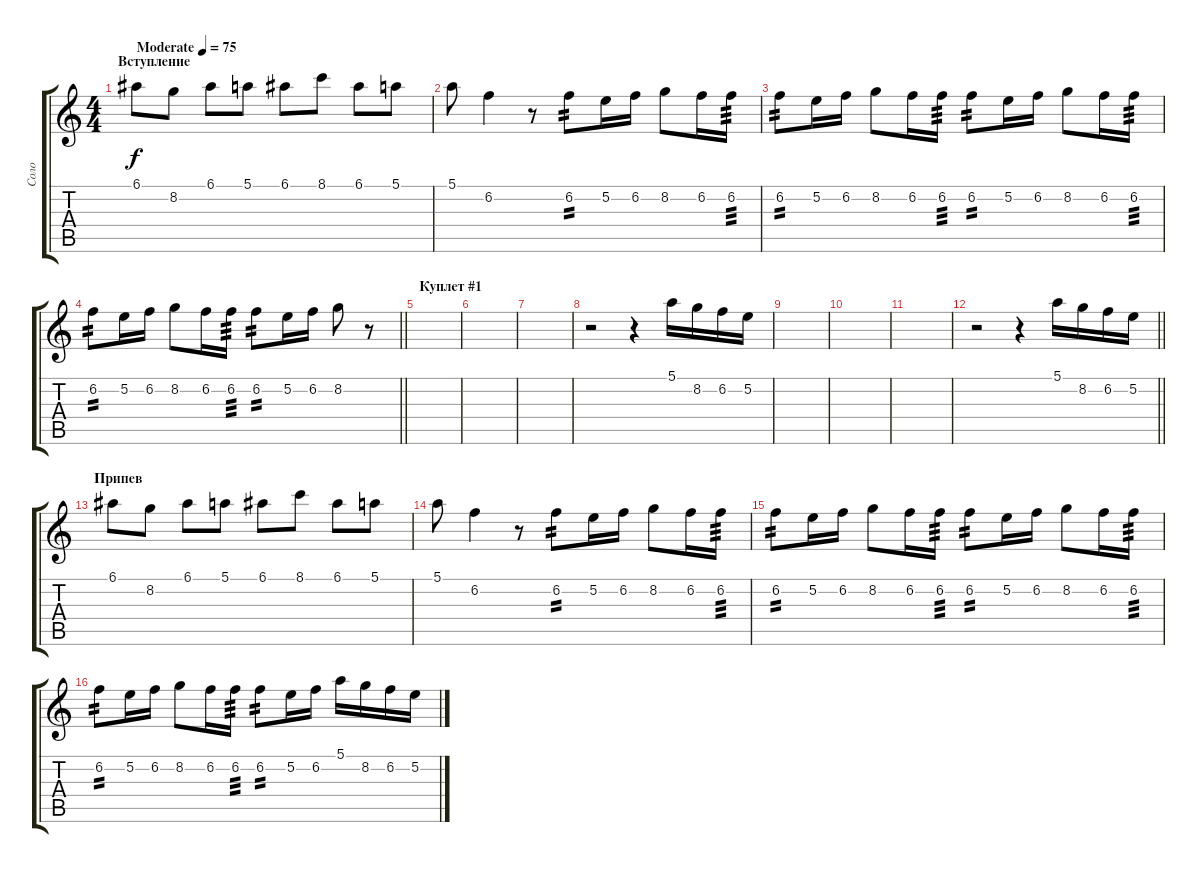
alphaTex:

\track ("Соло" "Соло") {instrument acousticguitarsteel}
\staff {score tabs}
\tuning (E4 B3 G3 D3 A2 E2) {hide}
\ts (4 4)
\section ("" "Вступление")
\tempo (75 "Moderate")
\clef g2
\ks c
6.1.8{dy f instrument acousticguitarsteel} 8.2.8 6.1.8 5.1.8 6.1.8 8.1.8 6.1.8 5.1.8 |
5.1.8 6.2.4 r.8 6.2.8{tp 2} 5.2.16 6.2.16 8.2.8 6.2.16 6.2.16{tp 3} |
6.2.8{tp 2} 5.2.16 6.2.16 8.2.8 6.2.16 6.2.16{tp 3} 6.2.8{tp 2} 5.2.16 6.2.16 8.2.8 6.2.16 6.2.16{tp 3} |
\barLineRight lightlight
6.2.8{tp 2} 5.2.16 6.2.16 8.2.8 6.2.16 6.2.16{tp 3} 6.2.8{tp 2} 5.2.16 6.2.16 8.2.8 r.8 |
\section ("" "Куплет #1")
|
|
|
r.2 r.4 5.1.16 8.2.16 6.2.16 5.2.16 |
|
|
|
\barLineRight lightlight
r.2 r.4 5.1.16 8.2.16 6.2.16 5.2.16 |
\section ("" "Припев")
6.1.8 8.2.8 6.1.8 5.1.8 6.1.8 8.1.8 6.1.8 5.1.8 |
5.1.8 6.2.4 r.8 6.2.8{tp 2} 5.2.16 6.2.16 8.2.8 6.2.16 6.2.16{tp 3} |
6.2.8{tp 2} 5.2.16 6.2.16 8.2.8 6.2.16 6.2.16{tp 3} 6.2.8{tp 2} 5.2.16 6.2.16 8.2.8 6.2.16 6.2.16{tp 3} |
6.2.8{tp 2} 5.2.16 6.2.16 8.2.8 6.2.16 6.2.16{tp 3} 6.2.8{tp 2} 5.2.16 6.2.16 5.1.16 8.2.16 6.2.16 5.2.16
